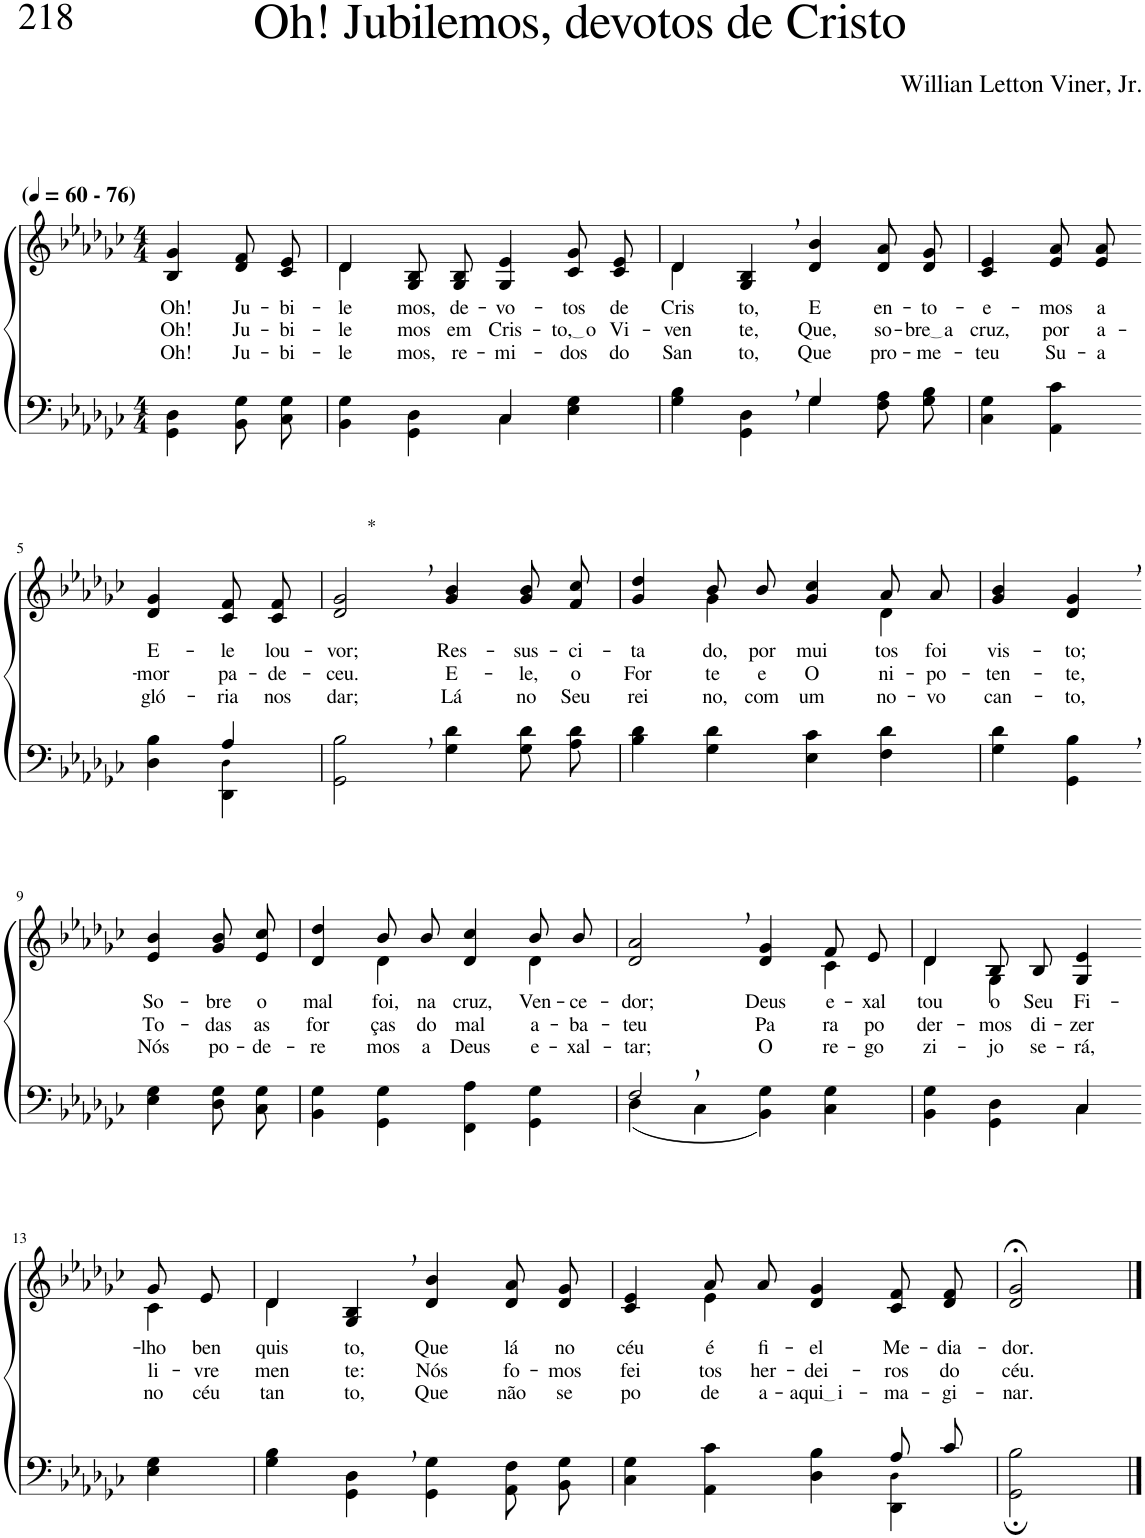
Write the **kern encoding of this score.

**kern	**kern	**text	**text	**text
*part2	*part1	*part1	*part1	*part1
*staff2	*staff1	*staff1	*staff1	*staff1
*I"Parte III e IV	*I"Parte I e II	*	*	*
*clefF4	*clefG2	*	*	*
*Trd-1c-2	*Trd-1c-2	*	*	*
*k[b-e-a-d-g-c-]	*k[b-e-a-d-g-c-]	*	*	*
*M4/4	*M4/4	*	*	*
*MM60	*MM60	*	*	*
=1	=1	=1	=1	=1
!	!LO:TX:a:B:t=(	!	!	!
!	!LO:TX:a:B:t=- 76)	!	!	!
!	!	!LO:LY:b	!LO:LY:b	!LO:LY:b
4GG-\ 4D-\	4B-/ 4g-/	Oh!	Oh!	Oh!
!	!	!LO:LY:b	!LO:LY:b	!LO:LY:b
8BB-\ 8G-\L	8d-/ 8f/L	Ju-	Ju-	Ju-
!	!	!LO:LY:b	!LO:LY:b	!LO:LY:b
8C-\ 8G-\J	8c-/ 8e-/J	-bi-	-bi-	-bi-
=2	=2	=2	=2	=2
*^	*	*	*	*
!	!	!	!LO:LY:b	!LO:LY:b	!LO:LY:b
*	*	*^	*	*	*
4BB-\ 4G-\	2ryy	4d-\	4d-/	-le-	-le-	-le-
!	!	!	!	!LO:LY:b	!LO:LY:b	!LO:LY:b
4GG-\ 4D-\	.	2.ryy	8G-/ 8B-/L	-mos,	-mos	-mos,
!	!	!	!	!LO:LY:b	!LO:LY:b	!LO:LY:b
.	.	.	8G-/ 8B-/J	de-	em	re-
!	!	!	!	!LO:LY:b	!LO:LY:b	!LO:LY:b
4C-\	4C-/	.	4G-/ 4e-/	-vo-	Cris-	-mi-
!	!	!	!	!LO:LY:b	!LO:LY:b	!LO:LY:b
4E-\ 4G-\	4ryy	.	8c-/ 8g-/L	-tos	to, o	-dos
!	!	!	!	!LO:LY:b	!LO:LY:b	!LO:LY:b
.	.	.	8c-/ 8e-/J	de	Vi-	do
=3	=3	=3	=3	=3	=3	=3
!	!	!	!	!LO:LY:b	!LO:LY:b	!LO:LY:b
2ryy	4G-\ 4B-\	4d-/	4d-\	Cris-	-ven-	San-
!	!	!	!	!LO:LY:b	!LO:LY:b	!LO:LY:b
.	4GG-\ 4D-\	4G-/, 4B-/,	2.ryy	-to,	-te,	-to,
!	!	!	!	!LO:LY:b	!LO:LY:b	!LO:LY:b
4G-/	4G-\	4d-/ 4b-/	.	E	Que,	Que
!	!	!	!	!LO:LY:b	!LO:LY:b	!LO:LY:b
4ryy	8F\ 8A-\L	8d-/ 8a-/L	.	en-	so-	pro-
!	!	!	!	!LO:LY:b	!LO:LY:b	!LO:LY:b
.	8G-\ 8B-\J	8d-/ 8g-/J	.	-to-	bre a	-me-
*	*	*v	*v	*	*	*
=4	=4	=4	=4	=4	=4
!	!	!	!LO:LY:b	!LO:LY:b	!LO:LY:b
*v	*v	*	*	*	*
4C-\ 4G-\	4c-/ 4e-/	-e-	cruz,	-teu
!	!	!LO:LY:b	!LO:LY:b	!LO:LY:b
4AA-\ 4c-\	8e-/ 8a-/L	-mos	por	Su-
!	!	!LO:LY:b	!LO:LY:b	!LO:LY:b
.	8e-/ 8a-/J	a	a-	-a
!!LO:LB:g=z
=5-	=5-	=5-	=5-	=5-
*^	*	*	*	*
!	!	!	!LO:LY:b	!LO:LY:b	!LO:LY:b
4ryy	4D-\ 4B-\	4d-/ 4g-/	E-	-mor	gló-
!	!	!	!LO:LY:b	!LO:LY:b	!LO:LY:b
4A-/	4DD-\ 4D-!\	8c-/ 8f/L	-le	pa-	-ria
!	!	!	!LO:LY:b	!LO:LY:b	!LO:LY:b
.	.	8c-/ 8f/J	lou-	-de-	nos
*v	*v	*	*	*	*
=6	=6	=6	=6	=6
!	!LO:TX:a:t=*	!	!	!
!	!	!LO:LY:b	!LO:LY:b	!LO:LY:b
2GG-\, 2B-\,	2d-/, 2g-/,	-vor;	-ceu.	dar;
!	!	!LO:LY:b	!LO:LY:b	!LO:LY:b
4G-\ 4d-\	4g-/ 4b-/	Res-	E-	Lá
!	!	!LO:LY:b	!LO:LY:b	!LO:LY:b
8G-\ 8d-\L	8g-/ 8b-/L	-sus-	-le,	no
!	!	!LO:LY:b	!LO:LY:b	!LO:LY:b
8A-\ 8d-\J	8f/ 8cc-/J	-ci-	o	Seu
=7	=7	=7	=7	=7
!	!	!LO:LY:b	!LO:LY:b	!LO:LY:b
*	*^	*	*	*
4B-\ 4d-\	4g-/ 4dd-/	4ryy	-ta-	For-	rei-
!	!	!	!LO:LY:b	!LO:LY:b	!LO:LY:b
4G-\ 4d-\	8b-/L	4g-\	-do,	-te	-no,
!	!	!	!LO:LY:b	!LO:LY:b	!LO:LY:b
.	8b-/J	.	por	e	com
!	!	!	!LO:LY:b	!LO:LY:b	!LO:LY:b
4E-\ 4c-\	4g-/ 4cc-/	4ryy	mui-	O-	um
!	!	!	!LO:LY:b	!LO:LY:b	!LO:LY:b
4F\ 4d-\	8a-/L	4d-\	-tos	-ni-	no-
!	!	!	!LO:LY:b	!LO:LY:b	!LO:LY:b
.	8a-/J	.	foi	-po-	-vo
*	*v	*v	*	*	*
=8	=8	=8	=8	=8
!	!	!LO:LY:b	!LO:LY:b	!LO:LY:b
4G-\ 4d-\	4g-/ 4b-/	vis-	-ten-	can-
!	!	!LO:LY:b	!LO:LY:b	!LO:LY:b
4GG-\, 4B-\,	4d-/, 4g-/,	-to;	-te,	-to,
!!LO:LB:g=z
=9-	=9-	=9-	=9-	=9-
!	!	!LO:LY:b	!LO:LY:b	!LO:LY:b
4E-\ 4G-\	4e-/ 4b-/	So-	To-	Nós
!	!	!LO:LY:b	!LO:LY:b	!LO:LY:b
8D-\ 8G-\L	8g-/ 8b-/L	-bre	-das	po-
!	!	!LO:LY:b	!LO:LY:b	!LO:LY:b
8C-\ 8G-\J	8e-/ 8cc-/J	o	as	-de-
=10	=10	=10	=10	=10
!	!	!LO:LY:b	!LO:LY:b	!LO:LY:b
*	*^	*	*	*
4BB-\ 4G-\	4d-/ 4dd-/	4ryy	mal	for-	-re-
!	!	!	!LO:LY:b	!LO:LY:b	!LO:LY:b
4GG-\ 4G-\	8b-/L	4d-\	foi,	-ças	-mos
!	!	!	!LO:LY:b	!LO:LY:b	!LO:LY:b
.	8b-/J	.	na	do	a
!	!	!	!LO:LY:b	!LO:LY:b	!LO:LY:b
4FF\ 4A-\	4d-/ 4cc-/	4ryy	cruz,	mal	Deus
!	!	!	!LO:LY:b	!LO:LY:b	!LO:LY:b
4GG-\ 4G-\	8b-/L	4d-\	Ven-	a-	e-
!	!	!	!LO:LY:b	!LO:LY:b	!LO:LY:b
.	8b-/J	.	-ce-	-ba-	-xal-
=11	=11	=11	=11	=11	=11
*^	*	*	*	*	*
!	!	!	!	!LO:LY:b	!LO:LY:b	!LO:LY:b
2F,/	(4D-\	2d-/, 2a-/,	2.ryy	-dor;	-teu	-tar;
.	4C-\	.	.	.	.	.
!	!	!	!	!LO:LY:b	!LO:LY:b	!LO:LY:b
2ryy	4BB-\ 4G-\)	4d-/ 4g-/	.	Deus	Pa-	O
!	!	!	!	!LO:LY:b	!LO:LY:b	!LO:LY:b
.	4C-\ 4G-\	8f/L	4c-\	e-	-ra	re-
!	!	!	!	!LO:LY:b	!LO:LY:b	!LO:LY:b
.	.	8e-/J	.	-xal-	po-	-go-
=12	=12	=12	=12	=12	=12	=12
!	!	!	!	!LO:LY:b	!LO:LY:b	!LO:LY:b
4BB-\ 4G-\	2ryy	4d-/	4d-\	-tou	-der-	-zi-
!	!	!	!	!LO:LY:b	!LO:LY:b	!LO:LY:b
4GG-\ 4D-\	.	8B-/L	4G-\	o	-mos	-jo
!	!	!	!	!LO:LY:b	!LO:LY:b	!LO:LY:b
.	.	8B-/J	.	Seu	di-	se-
!	!	!	!	!LO:LY:b	!LO:LY:b	!LO:LY:b
4C-\	4C-/	4G-/ 4e-/	4ryy	Fi-	-zer	-rá,
!!LO:LB:g=z	!!
=13-	=13-	=13-	=13-	=13-	=13-	=13-
!	!	!	!	!LO:LY:b	!LO:LY:b	!
!	!	!	!	!	!	!LO:LY:b
*v	*v	*	*	*	*	*
4E-\ 4G-\	8g-/L	4c-\	.	.	no
!	!	!	!LO:LY:b	!LO:LY:b	!LO:LY:b
.	8e-/J	.	-ben-	-vre-	céu
=14	=14	=14	=14	=14	=14
!	!	!	!LO:LY:b	!LO:LY:b	!LO:LY:b
4G-\ 4B-\	4d-/	4d-\	-quis-	-men-	tan-
!	!	!	!LO:LY:b	!LO:LY:b	!LO:LY:b
4GG-\, 4D-\,	4G-/, 4B-/,	2.ryy	-to,	-te:	-to,
!	!	!	!LO:LY:b	!LO:LY:b	!LO:LY:b
4GG-\ 4G-\	4d-/ 4b-/	.	Que	Nós	Que
!	!	!	!LO:LY:b	!LO:LY:b	!LO:LY:b
8AA-\ 8F\L	8d-/ 8a-/L	.	lá	fo-	não
!	!	!	!LO:LY:b	!LO:LY:b	!LO:LY:b
8BB-\ 8G-\J	8d-/ 8g-/J	.	no	-mos	se
=15	=15	=15	=15	=15	=15
*^	*	*	*	*	*
!	!	!	!	!LO:LY:b	!LO:LY:b	!LO:LY:b
4C-\ 4G-\	2.ryy	4c-/ 4e-/	4ryy	céu	fei-	po-
!	!	!	!	!LO:LY:b	!LO:LY:b	!LO:LY:b
4AA-\ 4c-\	.	8a-/L	4e-\	é	-tos	-de
!	!	!	!	!LO:LY:b	!LO:LY:b	!LO:LY:b
.	.	8a-/J	.	fi-	her-	a-
!	!	!	!	!LO:LY:b	!LO:LY:b	!LO:LY:b
4D-\ 4B-\	.	4d-/ 4g-/	2ryy	-el	-dei-	aqui i
!	!	!	!	!LO:LY:b	!LO:LY:b	!LO:LY:b
8A-/L	4DD-\ 4D-!\	8c-/ 8f/L	.	Me-	-ros	-ma-
!	!	!	!	!LO:LY:b	!LO:LY:b	!LO:LY:b
8c-/J	.	8d-/ 8f/J	.	-dia-	do	-gi-
*v	*v	*	*	*	*	*
*	*v	*v	*	*	*
=16	=16	=16	=16	=16
!	!	!LO:LY:b	!LO:LY:b	!LO:LY:b
2GG-\; 2B-\;	2d-/;< 2g-/;<	-dor.	céu.	-nar.
==	==	==	==	==
*-	*-	*-	*-	*-
